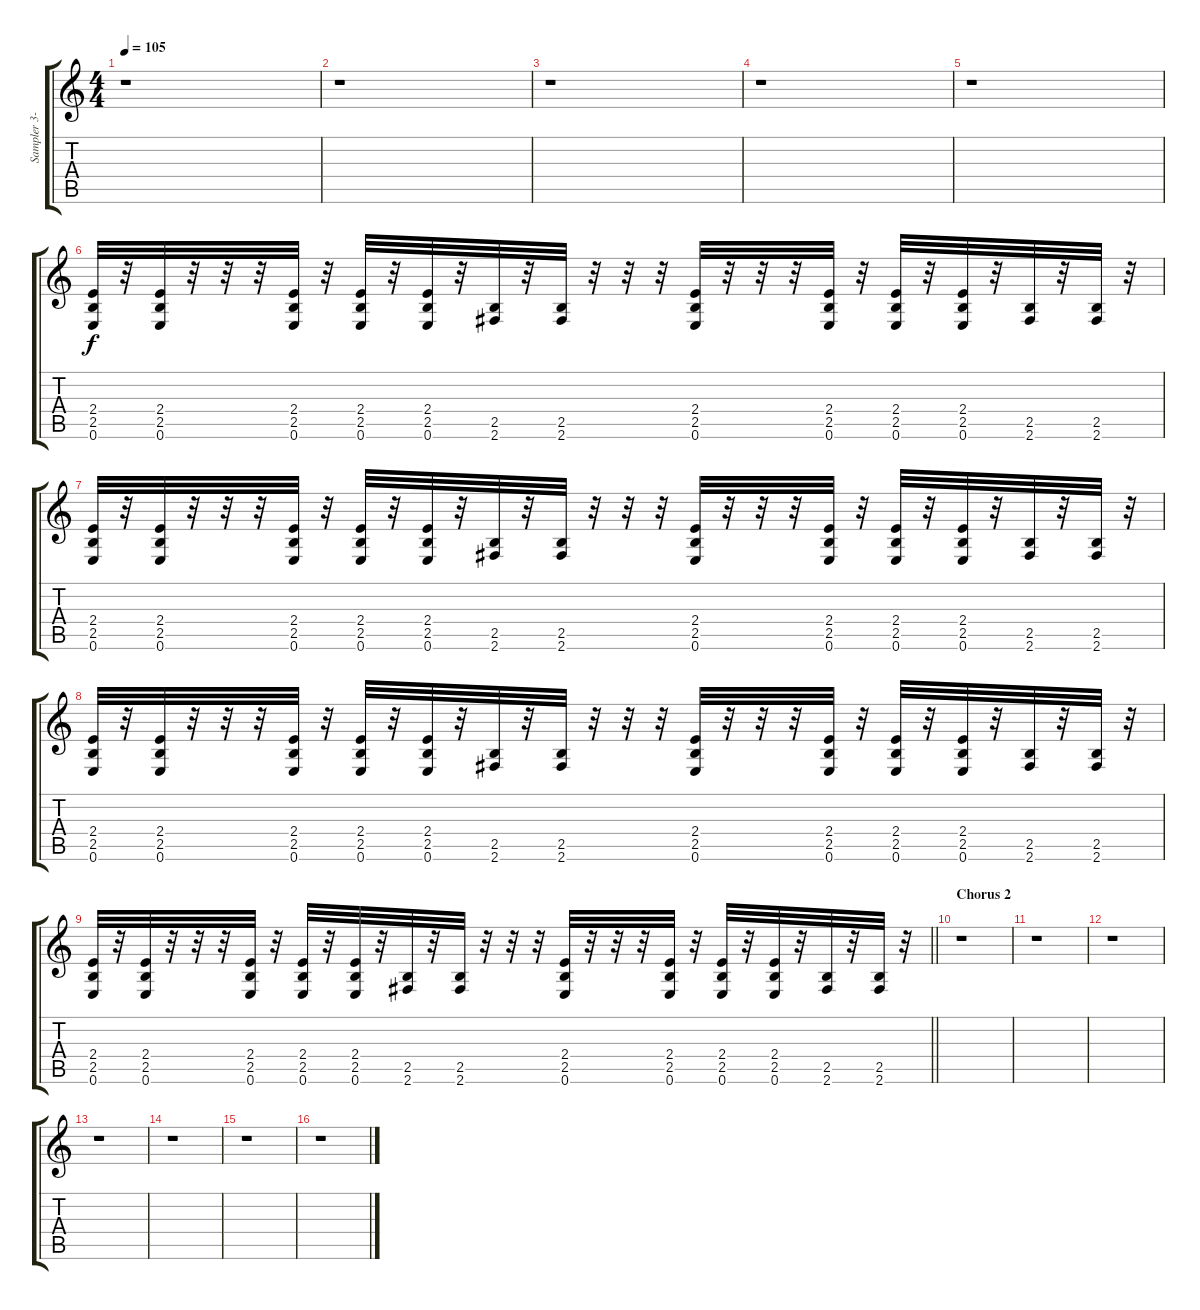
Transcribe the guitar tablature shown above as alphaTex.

\track ("Sampler 3-1" "Sampler 3-") {instrument distortionguitar}
\staff {score tabs}
\tuning (E4 B3 G3 D3 A2 E2) {hide}
\ts (4 4)
\tempo 105
\clef g2
\ks c
r.1{dy f} |
r.1 |
r.1 |
r.1 |
r.1 |
(2.4 2.5 0.6).32 r.32 (2.4 2.5 0.6).32 r.32 r.32 r.32 (2.4 2.5 0.6).32 r.32 (2.4 2.5 0.6).32 r.32 (2.4 2.5 0.6).32 r.32 (2.5 2.6).32 r.32 (2.5 2.6).32 r.32 r.32 r.32 (2.4 2.5 0.6).32 r.32 r.32 r.32 (2.4 2.5 0.6).32 r.32 (2.4 2.5 0.6).32 r.32 (2.4 2.5 0.6).32 r.32 (2.5 2.6).32 r.32 (2.5 2.6).32 r.32 |
(2.4 2.5 0.6).32 r.32 (2.4 2.5 0.6).32 r.32 r.32 r.32 (2.4 2.5 0.6).32 r.32 (2.4 2.5 0.6).32 r.32 (2.4 2.5 0.6).32 r.32 (2.5 2.6).32 r.32 (2.5 2.6).32 r.32 r.32 r.32 (2.4 2.5 0.6).32 r.32 r.32 r.32 (2.4 2.5 0.6).32 r.32 (2.4 2.5 0.6).32 r.32 (2.4 2.5 0.6).32 r.32 (2.5 2.6).32 r.32 (2.5 2.6).32 r.32 |
(2.4 2.5 0.6).32 r.32 (2.4 2.5 0.6).32 r.32 r.32 r.32 (2.4 2.5 0.6).32 r.32 (2.4 2.5 0.6).32 r.32 (2.4 2.5 0.6).32 r.32 (2.5 2.6).32 r.32 (2.5 2.6).32 r.32 r.32 r.32 (2.4 2.5 0.6).32 r.32 r.32 r.32 (2.4 2.5 0.6).32 r.32 (2.4 2.5 0.6).32 r.32 (2.4 2.5 0.6).32 r.32 (2.5 2.6).32 r.32 (2.5 2.6).32 r.32 |
\barLineRight lightlight
(2.4 2.5 0.6).32 r.32 (2.4 2.5 0.6).32 r.32 r.32 r.32 (2.4 2.5 0.6).32 r.32 (2.4 2.5 0.6).32 r.32 (2.4 2.5 0.6).32 r.32 (2.5 2.6).32 r.32 (2.5 2.6).32 r.32 r.32 r.32 (2.4 2.5 0.6).32 r.32 r.32 r.32 (2.4 2.5 0.6).32 r.32 (2.4 2.5 0.6).32 r.32 (2.4 2.5 0.6).32 r.32 (2.5 2.6).32 r.32 (2.5 2.6).32 r.32 |
\section ("" "Chorus 2")
r.1 |
r.1 |
r.1 |
r.1 |
r.1 |
r.1 |
r.1
